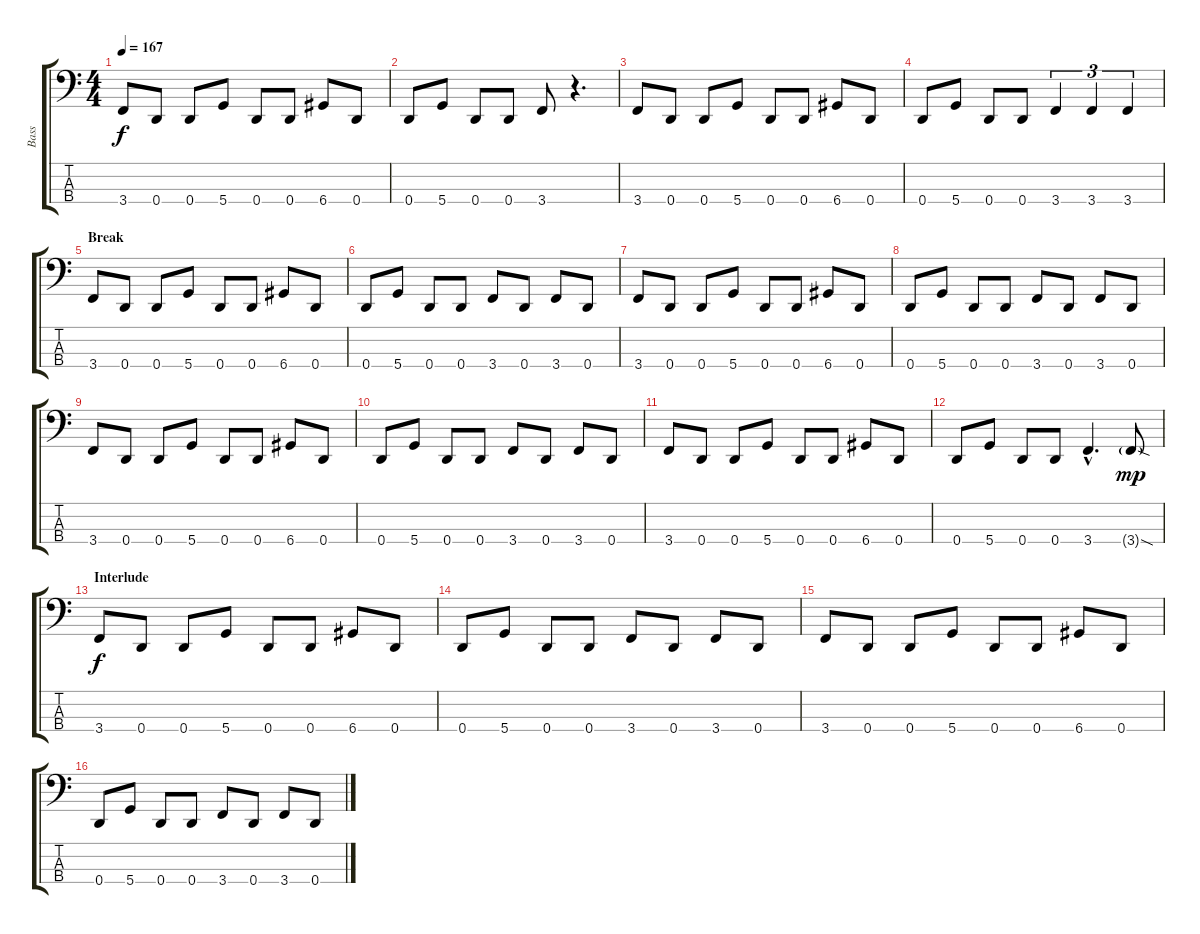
\track ("Bass" "Bass") {instrument electricbassfinger}
\staff {score tabs}
\tuning (G2 D2 A1 D1) {hide}
\ts (4 4)
\tempo 167
\clef f4
\ks c
3.4.8{dy f} 0.4.8 0.4.8 5.4.8 0.4.8 0.4.8 6.4.8 0.4.8 |
0.4.8 5.4.8 0.4.8 0.4.8 3.4.8 r.4{d} |
3.4.8 0.4.8 0.4.8 5.4.8 0.4.8 0.4.8 6.4.8 0.4.8 |
0.4.8 5.4.8 0.4.8 0.4.8 3.4.4{tu (3 2)} 3.4.4{tu (3 2)} 3.4.4{tu (3 2)} |
\section ("" "Break")
3.4.8 0.4.8 0.4.8 5.4.8 0.4.8 0.4.8 6.4.8 0.4.8 |
0.4.8 5.4.8 0.4.8 0.4.8 3.4.8 0.4.8 3.4.8 0.4.8 |
3.4.8 0.4.8 0.4.8 5.4.8 0.4.8 0.4.8 6.4.8 0.4.8 |
0.4.8 5.4.8 0.4.8 0.4.8 3.4.8 0.4.8 3.4.8 0.4.8 |
3.4.8 0.4.8 0.4.8 5.4.8 0.4.8 0.4.8 6.4.8 0.4.8 |
0.4.8 5.4.8 0.4.8 0.4.8 3.4.8 0.4.8 3.4.8 0.4.8 |
3.4.8 0.4.8 0.4.8 5.4.8 0.4.8 0.4.8 6.4.8 0.4.8 |
0.4.8 5.4.8 0.4.8 0.4.8 3.4{hac}.4{d} 3.4{sod g}.8{dy mp} |
\section ("" "Interlude")
3.4.8{dy f} 0.4.8 0.4.8 5.4.8 0.4.8 0.4.8 6.4.8 0.4.8 |
0.4.8 5.4.8 0.4.8 0.4.8 3.4.8 0.4.8 3.4.8 0.4.8 |
3.4.8 0.4.8 0.4.8 5.4.8 0.4.8 0.4.8 6.4.8 0.4.8 |
0.4.8 5.4.8 0.4.8 0.4.8 3.4.8 0.4.8 3.4.8 0.4.8
